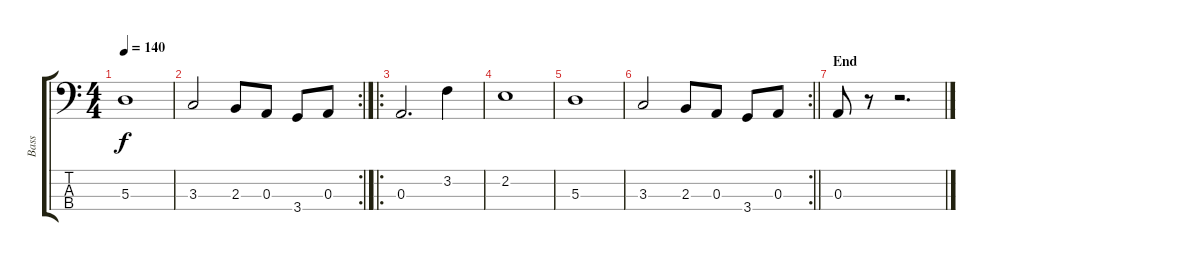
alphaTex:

\track ("Bass" "Bass") {instrument electricbassfinger}
\staff {score tabs}
\tuning (G2 D2 A1 E1) {hide}
\ts (4 4)
\tempo 140
\clef f4
\ks c
5.3.1{dy f} |
\rc 2
3.3.2 2.3.8 0.3.8 3.4.8 0.3.8 |
\ro
0.3.2{d} 3.2.4 |
2.2.1 |
5.3.1 |
\rc 2
\barLineRight lightlight
3.3.2 2.3.8 0.3.8 3.4.8 0.3.8 |
\section ("" "End")
0.3.8 r.8 r.2{d}
